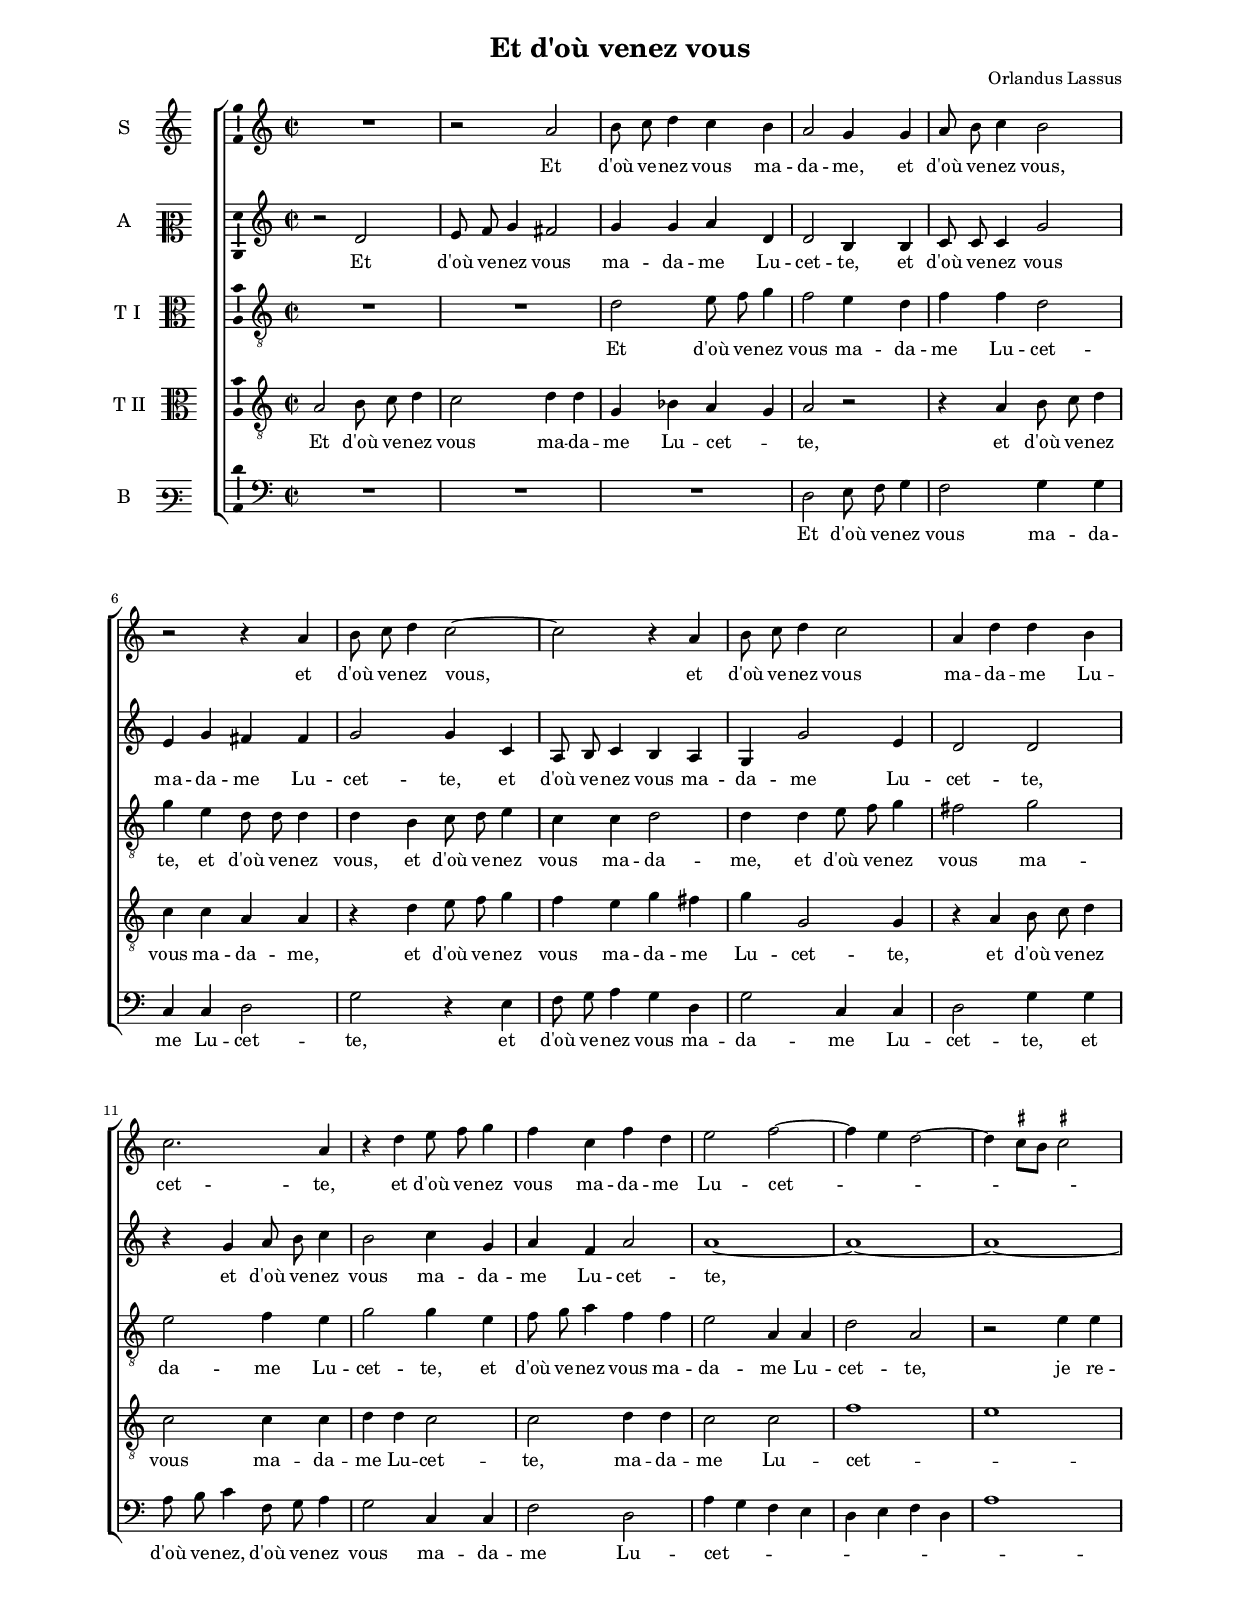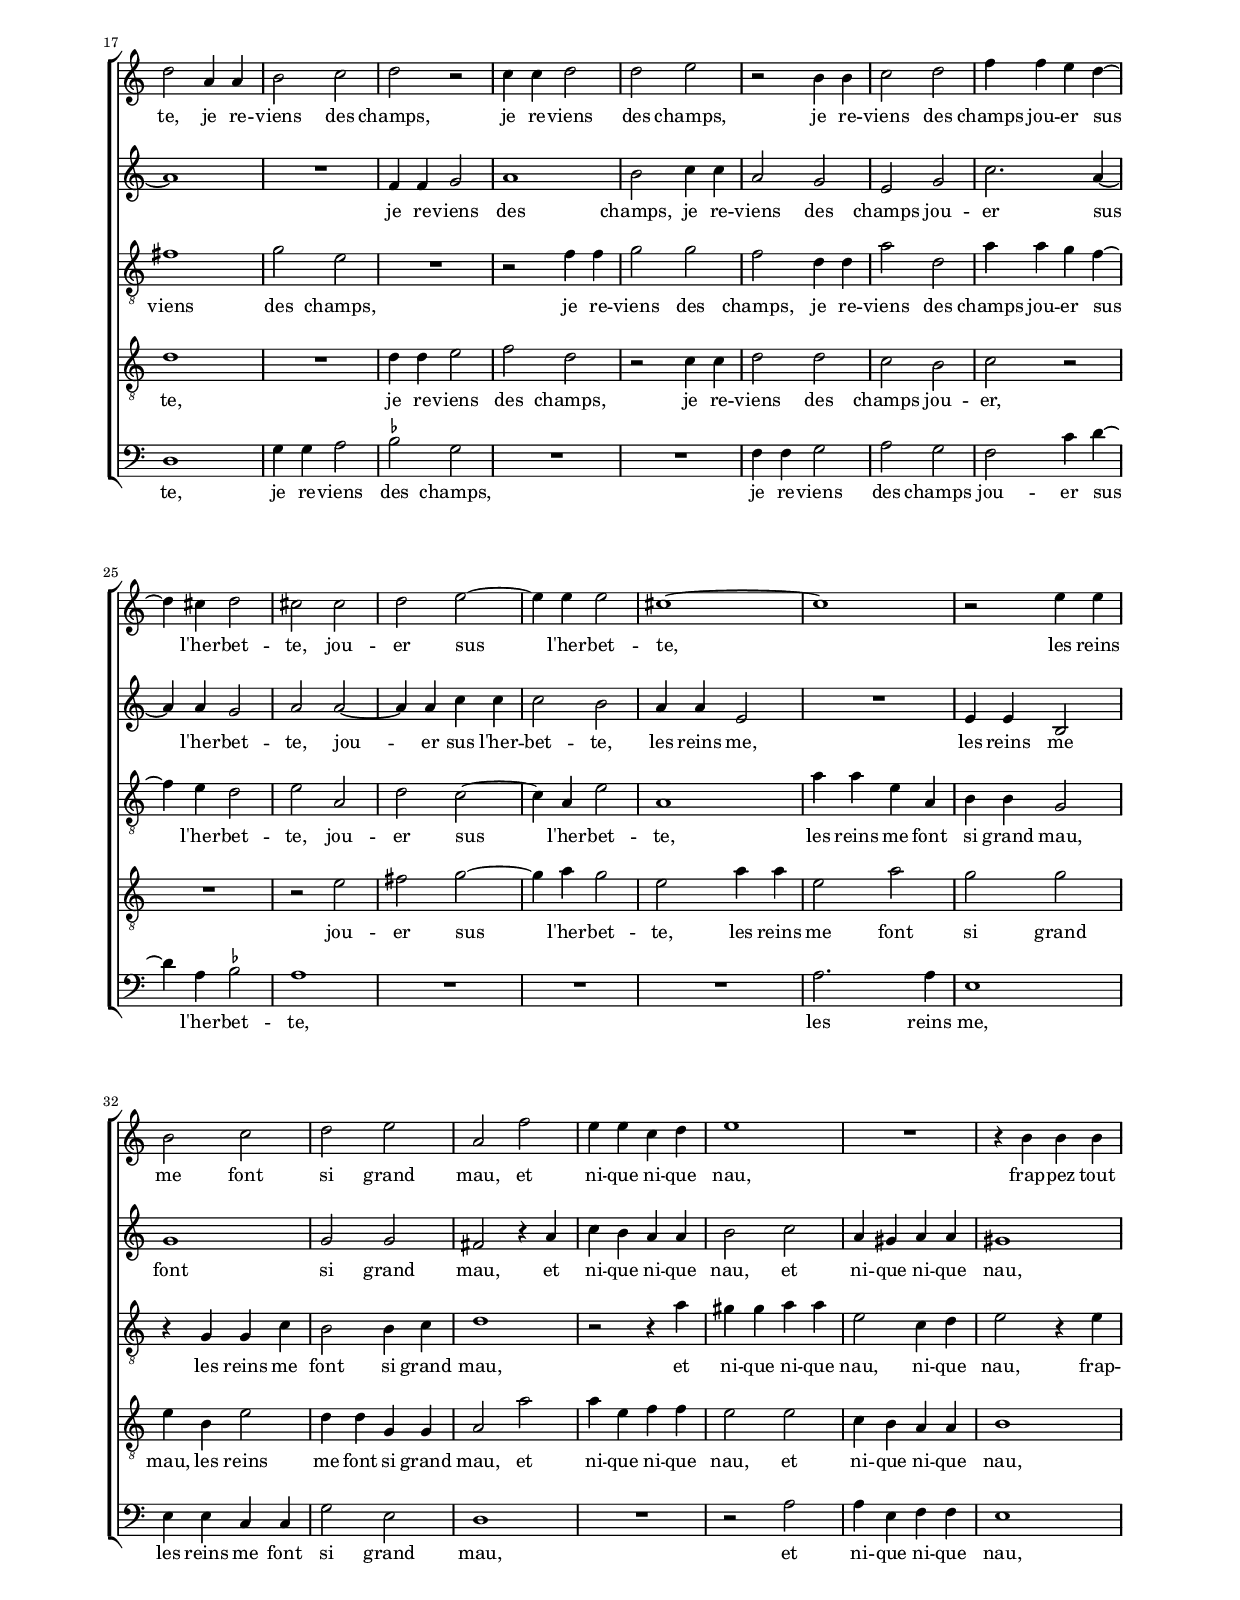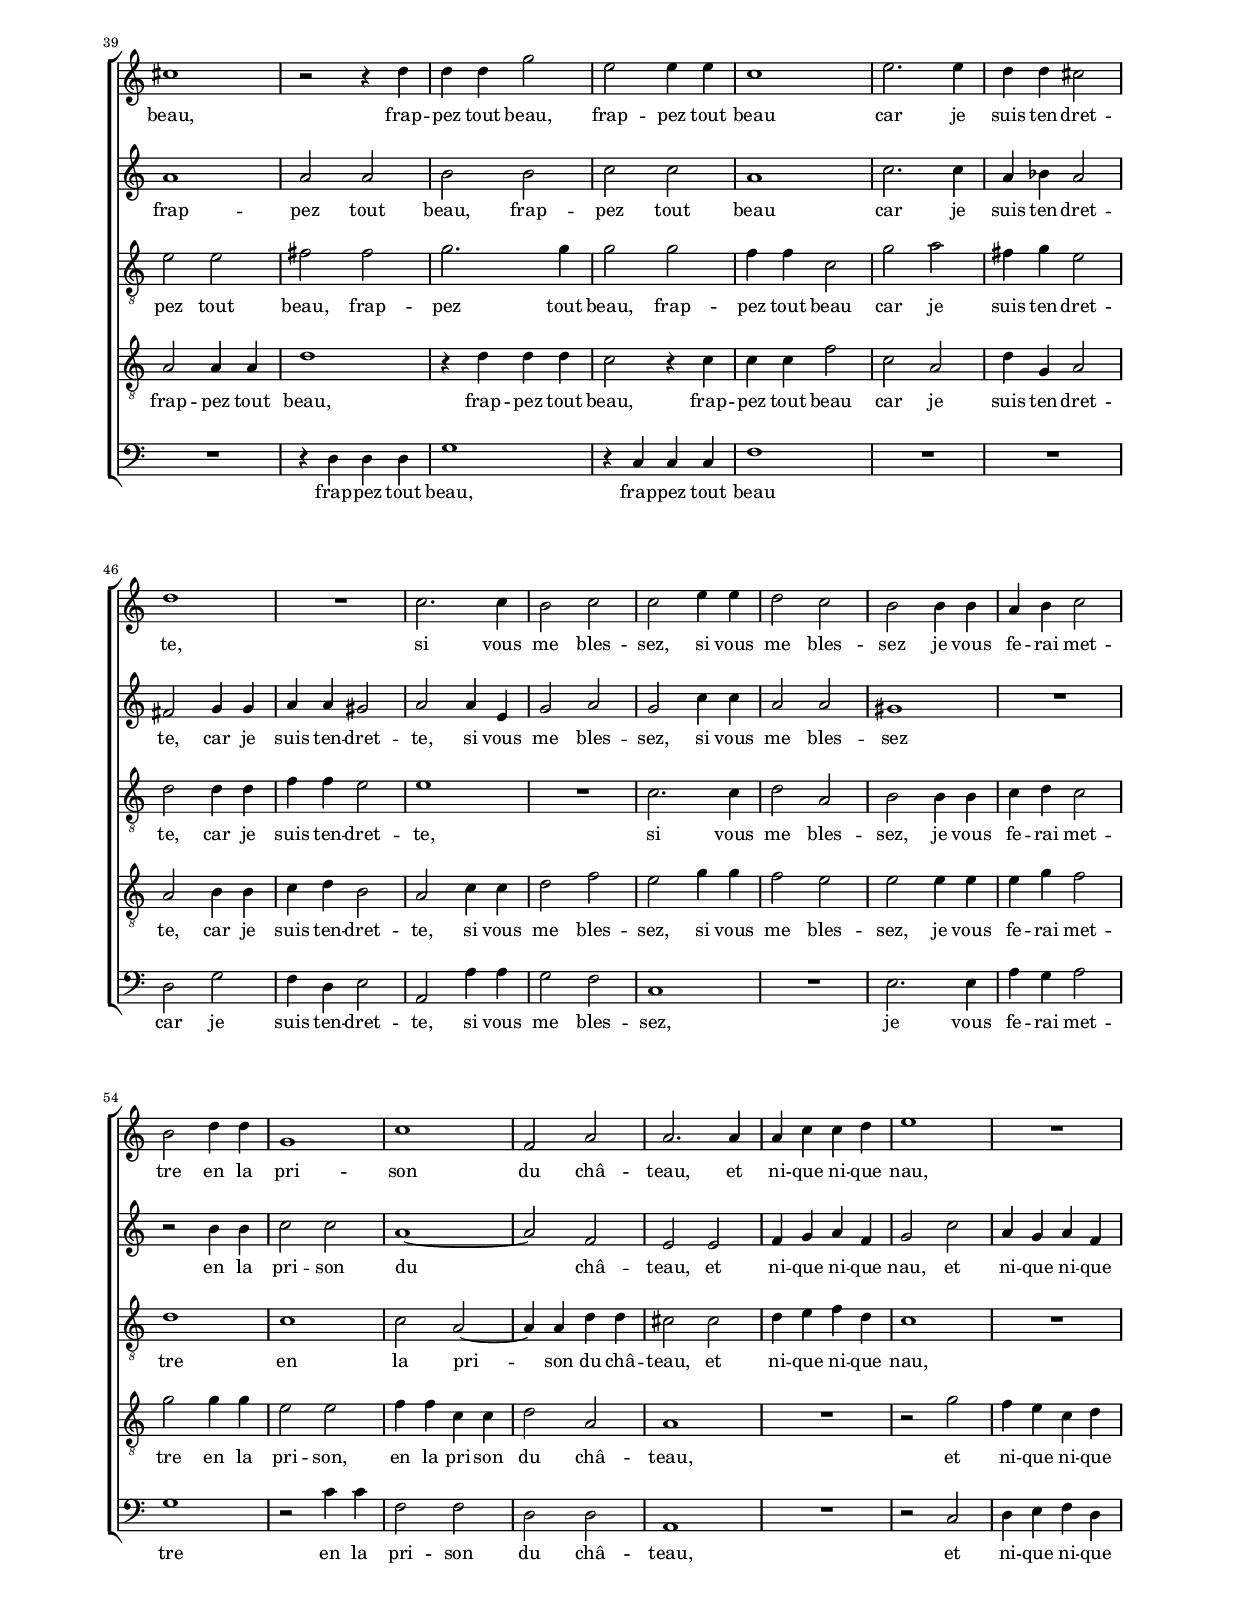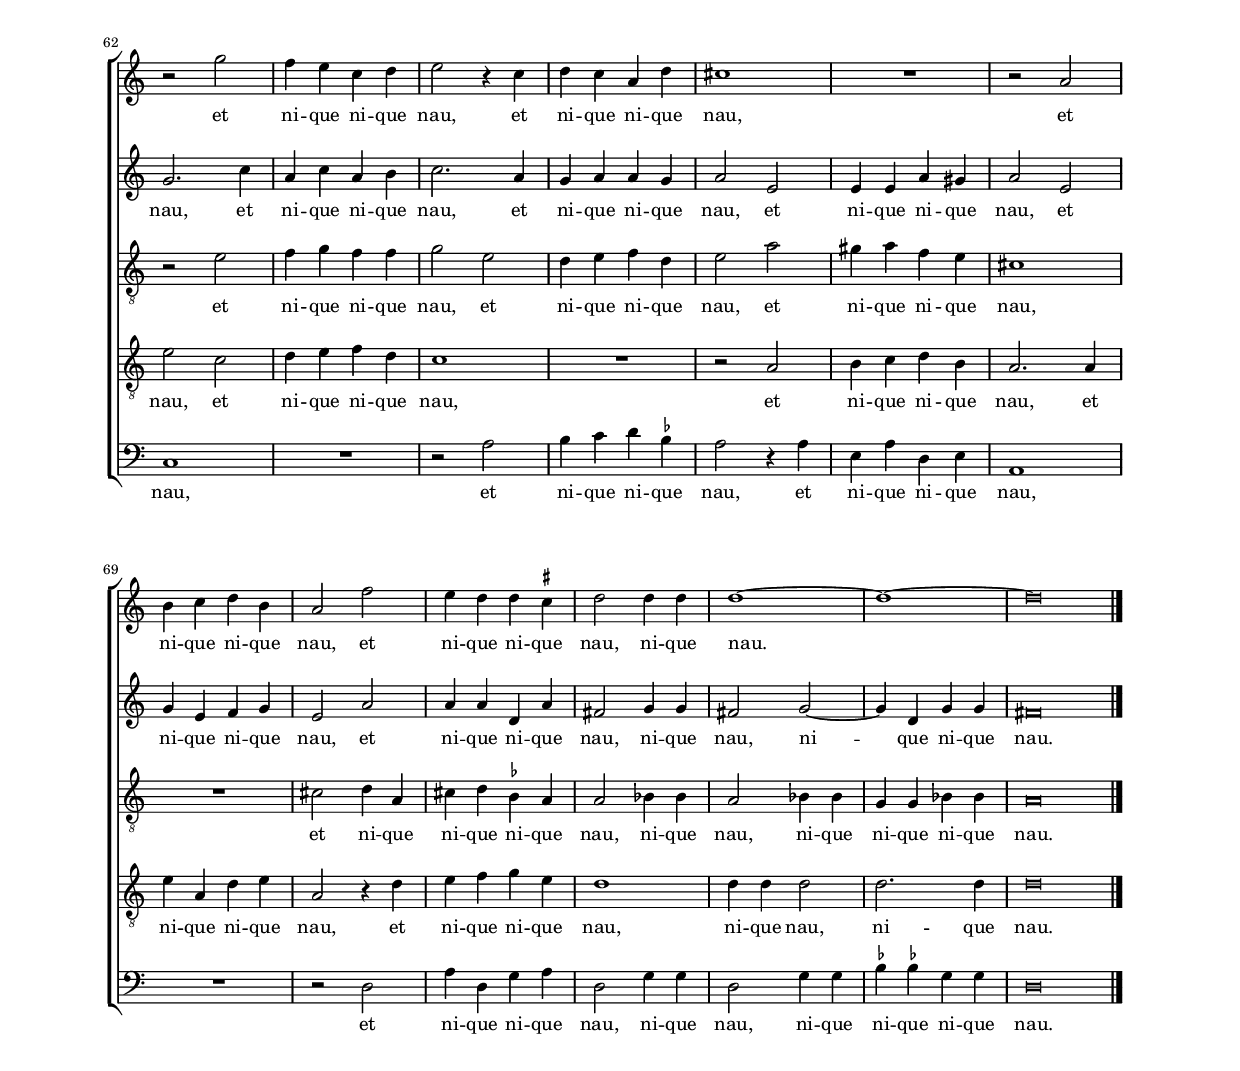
\header
{
  title="Et d'où venez vous"
  composer="Orlandus Lassus"
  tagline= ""
}

\version "2.24.3"
\include "deutsch.ly"
#(set-global-staff-size 15)
% #(set-default-paper-size "letter")
#(ly:set-option 'point-and-click #f)


\paper
	{
	top-margin = 1.8 \cm
	bottom-margin = 1.8 \cm
	left-margin = 2 \cm
	right-margin = 2 \cm
	ragged-bottom = ##f
	ragged-last-bottom = ##t
	print-page-number = ##f
	system-system-spacing = #'((basic-distance . 18) (minimum-distance . 14) (padding . 8) (strechability . 150))
%	systems-per-page = 3
	system-count = 11
%	min-systems-per-page = 3
	markup-system-spacing.basic-distance = #12
%	print-all-headers = ##t
%	print-first-page-number = ##t
%	first-page-number = 1
	}

	
global = {
	\key c \major
	\time 2/2
	\skip 1*74
	\set Score.measureLength = #(ly:make-moment 2/1)
	\skip 1*2 \bar "|."
	}

	ficta = { \once \set suggestAccidentals = ##t }

	forget = #(define-music-function (music) (ly:music?) #{
		\accidentalStyle forget
		$music
		\accidentalStyle default
		#})


incipitcantus = \markup { \score {
	{
	\set Staff.instrumentName = \markup { \fontsize #1 "S" }
	\key c \major
	\clef violin
	s4 \bar ""
	}
	\layout  {
	raggedright = ##t
	indent = 1 \cm
	line-width = 1.6 \cm
	\context { \Staff \remove Time_signature_engraver }
	\override Staff.Clef.Y-extent = #'(0 . 0)
	}} \hspace #1 }

      
incipitaltus = \markup { \score {
	{
	\set Staff.instrumentName = \markup { \fontsize #1 "A" }
	\key c \major
	\clef mezzosoprano
	s4 \bar ""
	}
	\layout  {
	raggedright = ##t
	indent = 1 \cm
	line-width = 1.6 \cm
	\context { \Staff \remove Time_signature_engraver }
	\override Staff.Clef.Y-extent = #'(0 . 0)
	}} \hspace #1 }


incipittenor = \markup { \score {
	{
	\set Staff.instrumentName = \markup { \fontsize #1 "T I" }
	\key c \major
	\clef alto
	s4 \bar ""
	}
	\layout  {
	raggedright = ##t
	indent = 1 \cm
	line-width = 1.6 \cm
	\context { \Staff \remove Time_signature_engraver }
	\override Staff.Clef.Y-extent = #'(0 . 0)
	}} \hspace #1 }
      
      
incipitquintus = \markup { \score {
	{
	\set Staff.instrumentName = \markup { \fontsize #1 "T II" }
	\key c \major
	\clef alto
	s4 \bar ""
	}
	\layout  {
	raggedright = ##t
	indent = 1 \cm
	line-width = 1.6 \cm
	\context { \Staff \remove Time_signature_engraver }
	\override Staff.Clef.Y-extent = #'(0 . 0)
	}} \hspace #1 }
      
      
incipitbassus = \markup { \score {
	{
	\set Staff.instrumentName = \markup { \fontsize #1 "B" }
	\key c \major
	\clef varbaritone
	s4 \bar ""
	}
	\layout  {
	raggedright = ##t
	indent = 1 \cm
	line-width = 1.6 \cm
	\context { \Staff \remove Time_signature_engraver }
	\override Staff.Clef.Y-extent = #'(0 . 0)
	}} \hspace #1 }


cantus =  \relative c''
	{
	\autoBeamOff
	R1 r2 a
	h8 c d4 c h a2 g4 g
	a8 h c4 h2 r r4 a4
	h8 c d4 c2~ c2 r4 a
%5
	h8 c d4 c2 a4 d d h |
	c2. a4 r d e8 f g4
	f4 c f d e2 f~
	\autoBeamOn
	f4 e d2~ d4 \ficta cis8 h \ficta cis!2
	d2 a4 a h2 c
%10
	d2 r c4 c d2 |
	d2 e r h4 h |
	c2 d f4 f e d~
	d4 cis d2 cis cis
	d2 e2~ e4 e4 e2
%15
	cis1~ cis1 |
	r2 e4 e h2 c
	d2 e a, f'
	e4 e c d e1
	R1 r4 h h h
%20
	cis1 r2 r4 d |
	d4 d g2 e e4 e
	c1 e2. e4
	d4 d cis2 d1
	R1 c2. c4
%25
	h2 c c e4 e |
	d2 c h h4 h
	a4 h c2 h d4 d
	g,1 c
	f,2 a a2. a4
%30
	a4 c c d e1 |
	R1 r2 g
	f4 e c d e2 r4 c
	d4 c a d cis1
	R1 r2 a
%35
	h4 c d h a2 f' |
	e4 d d \ficta cis d2 d4 d
	d1~ d1~
	d\breve |
	}


altus =  \relative c'
	{
	\autoBeamOff
	r2 d e8 f g4 fis2
	g4 g a d, d2 h4 h
	c8 c c4 g'2 e4 g fis fis
	g2 g4 c, a8 h c4 h a
%5
	g4 g'2 e4 d2 d |
	r4 g a8 h c4 h2 c4 g
	a4 f a2 a1~
	a1~ a1~
	a1 R
%10
	f4 f g2 a1 |
	h2 c4 c a2 g
	e2 g c2. a4~
	a4 a g2 a a~
	a4 a c c c2 h
%15
	a4 a e2 R1 |
	e4 e h2 g'1
	g2 g fis r4 a
	c4 h a a h2 c
	a4 gis a a gis1
%20
	a1 a2 a |
	h2 h c c
	a1 c2. c4
	a4 b a2 fis g4 g
	a4 a gis2 a a4 e
%25
	g2 a g c4 c |
	a2 a gis1
	R1 r2 h4 h
	c2 c a1~
	a2 f e e
%30
	f4 g a f g2 c |
	a4 g a f g2. c4
	a4 c a h c2. a4
	g4 a a g a2 e
	e4 e a gis a2 e
%35
	g4 e f g e2 a |
	a4 a d, a' fis2 g4 g
	fis2 g2~ g4 d4 g g
	fis\breve |
	}


tenor =  \relative c'
	{
	\autoBeamOff
	R\breve
	d2 e8 f g4 f2 e4 d
	f4 f d2 g4 e d8 d d4
	d4 h c8 d e4 c c d2
%5
	d4 d e8 f g4 fis2 g |
	e2 f4 e g2 g4 e
	f8 g a4 f f e2 a,4 a
	d2 a r e'4 e
	fis1 g2 e
%10
	R1 r2 f4 f |
	g2 g f d4 d
	a'2 d, a'4 a g f~
	f4 e d2 e a,
	d2 c2~ c4 a4 e'2
%15
	a,1 a'4 a e a, |
	h4 h g2 r4 g g c
	h2 h4 c d1
	r2 r4 a' gis gis a a
	e2 c4 d e2 r4 e
%20
	e2 e fis fis |
	g2. g4 g2 g
	f4 f c2 g' a
	fis4 g e2 d d4 d
	f4 f e2 e1
%25
	R1 c2. c4 |
	d2 a h h4 h
	c4 d c2 d1
	c1 c2 a~
	a4 a d d cis2 cis
%30
	d4 e f d c1 |
	R1 r2 e
	f4 g f f g2 e
	d4 e f d e2 a
	gis4 a f e cis1
%35
	R1 cis2 d4 a |
	cis4 d \ficta b a a2 b!4 b
	a2 b4 b g g b b
	a\breve |
	}


quintus  =  \relative c'
	{
	\autoBeamOff
	a2 h8 c d4 c2 d4 d
	g,4 b a g a2 r
	r4 a h8 c d4 c c a a
	r4 d e8 f g4 f e g fis
%5
	g4 g,2 g4 r a h8 c d4 |
	c2 c4 c d d c2
	c2 d4 d c2 c
	f1 e
	d1 R
%10
	d4 d e2 f d |
	r2 c4 c d2 d
	c2 h c r
	R1 r2 e
	fis2 g2~ g4 a4 g2
%15
	e2 a4 a e2 a |
	g2 g e4 h e2
	d4 d g, g a2 a'
	a4 e f f e2 e
	c4 h a a h1
%20
	a2 a4 a d1 |
	r4 d d d c2 r4 c
	c4 c f2 c a
	d4 g, a2 a h4 h
	c4 d h2 a c4 c
%25
	d2 f e g4 g |
	f2 e e e4 e
	e4 g f2 g g4 g
	e2 e f4 f c c
	d2 a a1
%30
	R1 r2 g' |
	f4 e c d e2 c
	d4 e f d c1
	R1 r2 a
	h4 c d h a2. a4
%35
	e'4 a, d e a,2 r4 d |
	e4 f g e d1
	d4 d d2 d2. d4
	d\breve |
	}


bassus  =  \relative c
	{
	\autoBeamOff
	R1 R1
	R1 d2 e8 f g4
	f2 g4 g c, c d2
	g2 r4 e f8 g a4 g d
%5
	g2 c,4 c d2 g4 g |
	a8 h c4 f,8 g a4 g2 c,4 c
	f2 d a'4 g f e
	d4 e f d a'1
	d,1 g4 g a2
%10
	\ficta b2 g R1 |
	R1 f4 f g2
	a2 g f c'4 d~
	d4 a \ficta b2 a1
	R\breve
%15
	R1 a2. a4 |
	e1 e4 e c c
	g'2 e d1
	R1 r2 a'
	a4 e f f e1
%20
	R1 r4 d d d |
	g1 r4 c, c c
	f1 R
	R1 d2 g
	f4 d e2 a, a'4 a
%25
	g2 f c1 |
	R1 e2. e4
	a4 g a2 g1
	r2 c4 c f,2 f
	d2 d a1
%30
	R1 r2 c |
	d4 e f d c1
	R1 r2 a'
	h4 c d \ficta b a2 r4 a
	e4 a d, e a,1
%35
	R1 r2 d |
	a'4 d, g a d,2 g4 g
	d2 g4 g \ficta b \ficta b! g g
	d\breve |
	}


lyricscantus = \lyricmode {
	Et d'où ve -- nez vous ma -- da -- me,
	et d'où ve -- nez vous,
	et d'où ve -- nez vous,
	et d'où ve -- nez vous ma -- da -- me Lu -- cet -- te,
	et d'où ve -- nez vous ma -- da -- me Lu -- cet -- _ _ _ _ _ te,
	je re -- viens des champs,
	je re -- viens des champs,
	je re -- viens des champs
	jou -- er sus l'her -- bet -- te,
	jou -- er sus l'her -- bet -- te,
	les reins me font si grand mau,
	et ni -- que ni -- que nau,
	frap -- pez tout beau,
	frap -- pez tout beau,
	frap -- pez tout beau
	car je suis ten -- dret -- te,
	si vous me bles -- sez,
	si vous me bles -- sez
	je vous fe -- rai met -- tre en la pri -- son du châ -- teau,
	et ni -- que ni -- que nau,
	et ni -- que ni -- que nau,
	et ni -- que ni -- que nau,
	et ni -- que ni -- que nau,
	et ni -- que ni -- que nau,
	ni -- que nau.
	}


lyricsaltus = \lyricmode {
	Et d'où ve -- nez vous ma -- da -- me Lu -- cet -- te,
	et d'où ve -- nez vous ma -- da -- me Lu -- cet -- te,
	et d'où ve -- nez vous ma -- da -- me Lu -- cet -- te,
	et d'où ve -- nez vous ma -- da -- me Lu -- cet -- te,
	je re -- viens des champs,
	je re -- viens des champs
	jou -- er sus l'her -- bet -- te,
	jou -- er sus l'her -- bet -- te,
	les reins me,
	les reins me font si grand mau,
	et ni -- que ni -- que nau,
	et ni -- que ni -- que nau,
	frap -- pez tout beau,
	frap -- pez tout beau
	car je suis ten -- dret -- te,
	car je suis ten -- dret -- te,
	si vous me bles -- sez,
	si vous me bles -- sez
	en la pri -- son du châ -- teau,
	et ni -- que ni -- que nau,
	et ni -- que ni -- que nau,
	et ni -- que ni -- que nau,
	et ni -- que ni -- que nau,
	et ni -- que ni -- que nau,
	et ni -- que ni -- que nau,
	et ni -- que ni -- que nau,
	ni -- que nau,
	ni -- que ni -- que nau.
	}


lyricstenor = \lyricmode {
	Et d'où ve -- nez vous ma -- da -- me Lu -- cet -- te,
	et d'où ve -- nez vous,
	et d'où ve -- nez vous ma -- da -- me,
	et d'où ve -- nez vous ma -- da -- me Lu -- cet -- te,
	et d'où ve -- nez vous ma -- da -- me Lu -- cet -- te,
	je re -- viens des champs,
	je re -- viens des champs,
	je re -- viens des champs
	jou -- er sus l'her -- bet -- te,
	jou -- er sus l'her -- bet -- te,
	les reins me font si grand mau,
	les reins me font si grand mau,
	et ni -- que ni -- que nau,
	ni -- que nau,
	frap -- pez tout beau,
	frap -- pez tout beau,
	frap -- pez tout beau
	car je suis ten -- dret -- te,
	car je suis ten -- dret -- te,
	si vous me bles -- sez,
	je vous fe -- rai met -- tre en la pri -- son du châ -- teau,
	et ni -- que ni -- que nau,
	et ni -- que ni -- que nau,
	et ni -- que ni -- que nau,
	et ni -- que ni -- que nau,
	et ni -- que ni -- que ni -- que nau,
	ni -- que nau,
	ni -- que ni -- que ni -- que nau.
	}


lyricsquintus = \lyricmode {
	Et d'où ve -- nez vous ma -- da -- me Lu -- cet -- _ te,
	et d'où ve -- nez vous ma -- da -- me,
	et d'où ve -- nez vous ma -- da -- me Lu -- cet -- te,
	et d'où ve -- nez vous ma -- da -- me Lu -- cet -- te,
	ma -- da -- me Lu -- cet -- _ te,
	je re -- viens des champs,
	je re -- viens des champs
	jou -- er,
	jou -- er sus l'her -- bet -- te,
	les reins me font si grand mau,
	les reins me font si grand mau,
	et ni -- que ni -- que nau,
	et ni -- que ni -- que nau,
	frap -- pez tout beau,
	frap -- pez tout beau,
	frap -- pez tout beau
	car je suis ten -- dret -- te,
	car je suis ten -- dret -- te,
	si vous me bles -- sez,
	si vous me bles -- sez,
	je vous fe -- rai met -- tre en la pri -- son,
	en la pri -- son du châ -- teau,
	et ni -- que ni -- que nau,
	et ni -- que ni -- que nau,
	et ni -- que ni -- que nau,
	et ni -- que ni -- que nau,
	et ni -- que ni -- que nau,
	ni -- que nau,
	ni -- que nau.
	}


lyricsbassus = \lyricmode {
	Et d'où ve -- nez vous ma -- da -- me Lu -- cet -- te,
	et d'où ve -- nez vous ma -- da -- me Lu -- cet -- te,
	et d'où ve -- nez,
	d'où ve -- nez vous ma -- da -- me Lu -- cet -- _ _ _ _ _ _ _ _ te,
	je re -- viens des champs,
	je re -- viens des champs
	jou -- er sus l'her -- bet -- te,
	les reins me,
	les reins me font si grand mau,
	et ni -- que ni -- que nau,
	frap -- pez tout beau,
	frap -- pez tout beau
	car je suis ten -- dret -- te,
	si vous me bles -- sez,
	je vous fe -- rai met -- tre en la pri -- son du châ -- teau,
	et ni -- que ni -- que nau,
	et ni -- que ni -- que nau,
	et ni -- que ni -- que nau,
	et ni -- que ni -- que nau,
	ni -- que nau,
	ni -- que ni -- que ni -- que nau.
	}


\score
{  
	\transpose c c {
	\new ChoirStaff \with { \override StaffGrouper.staff-staff-spacing.basic-distance = #12 }
	<<

	\new Staff << \global
	\new Voice="v1" {
		\set Staff.instrumentName=\incipitcantus
%		\set Staff.instrumentName= "S"
		\set Staff.midiInstrument = "reed organ"
		\clef violin
		\cantus }
	\new Lyrics \lyricsto "v1" {\lyricscantus }
	>>


	\new Staff << \global
	\new Voice="v2" {
		\set Staff.instrumentName=\incipitaltus
%		\set Staff.instrumentName= "A"
		\set Staff.midiInstrument = "reed organ"
		\clef violin 
		\altus}
	\new Lyrics \lyricsto "v2" {\lyricsaltus }
	>>


	\new Staff << \global
	\new Voice="v3" {
		\set Staff.instrumentName=\incipittenor
%		\set Staff.instrumentName= "T"
		\set Staff.midiInstrument = "reed organ"
		\clef "G_8"
		\tenor }
	\new Lyrics \lyricsto "v3" {\lyricstenor }
	>>


	\new Staff << \global
	\new Voice="v5" {
		\set Staff.instrumentName=\incipitquintus
%		\set Staff.instrumentName= "Q"
		\set Staff.midiInstrument = "reed organ"
		\clef "G_8"
		\quintus}
	\new Lyrics \lyricsto "v5" {\lyricsquintus }
	>>


	\new Staff << \global
	\new Voice="v4" {
		\set Staff.instrumentName=\incipitbassus
%		\set Staff.instrumentName= "B"
		\set Staff.midiInstrument = "reed organ"
		\clef bass 
		\bassus }
	\new Lyrics \lyricsto "v4" {\lyricsbassus}
	>>

	>>
	} % transpose

	\layout
	{
	indent = 1.8\cm
%	\context { \Lyrics \override VerticalAxisGroup.nonstaff-relatedstaff-spacing.padding = #1.5 }
%	\context { \Lyrics \override LyricText.font-size = #1 }
	\context { \Staff \override TimeSignature.break-visibility = #end-of-line-invisible }
	\context { \Staff \consists Ambitus_engraver }
	\context { \Score \override BarNumber.padding = #2 }
	\context { \Voice \override NoteHead.style = #'baroque }
	}

\midi
	{
	\tempo 2 = 75
	}

}


% EOF
